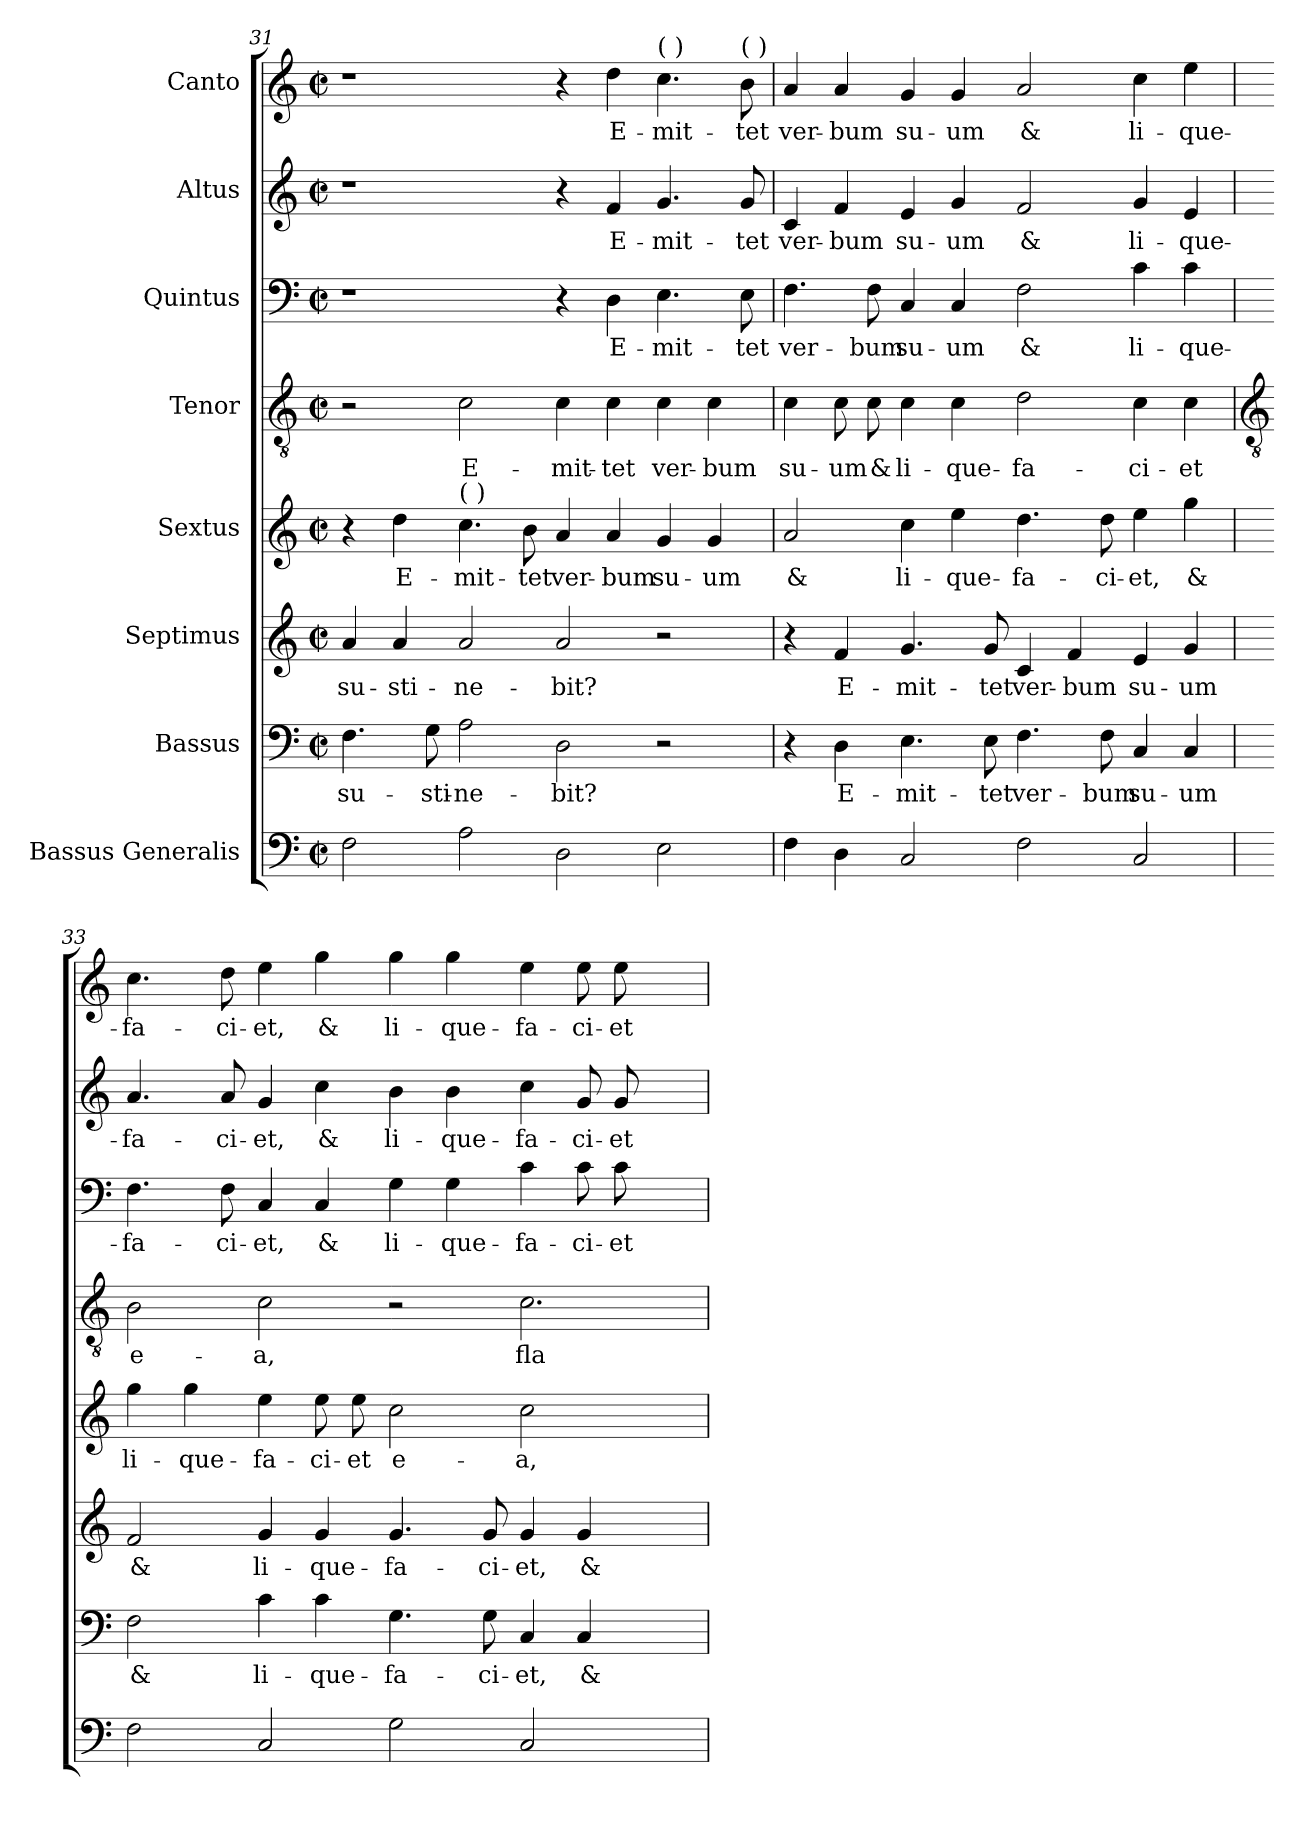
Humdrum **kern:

**kern	**kern	**text	**kern	**text	**kern	**text	**kern	**text	**kern	**text	**kern	**text	**kern	**text
*part8	*part7	*part7	*part6	*part6	*part5	*part5	*part4	*part4	*part3	*part3	*part2	*part2	*part1	*part1
*staff8	*staff7	*staff7	*staff6	*staff6	*staff5	*staff5	*staff4	*staff4	*staff3	*staff3	*staff2	*staff2	*staff1	*staff1
*I"Bassus Generalis	*I"Bassus	*	*I"Septimus	*	*I"Sextus	*	*I"Tenor	*	*I"Quintus	*	*I"Altus	*	*I"Canto	*
*clefF4	*clefF4	*	*clefG2	*	*clefG2	*	*clefGv2	*	*clefF4	*	*clefG2	*	*clefG2	*
*k[]	*k[]	*	*k[]	*	*k[]	*	*k[]	*	*k[]	*	*k[]	*	*k[]	*
*C:	*C:	*	*C:	*	*C:	*	*C:	*	*C:	*	*C:	*	*C:	*
*M4/2	*M4/2	*	*M4/2	*	*M4/2	*	*M4/2	*	*M4/2	*	*M4/2	*	*M4/2	*
*met(c|)	*met(c|)	*	*met(c|)	*	*met(c|)	*	*met(c|)	*	*met(c|)	*	*met(c|)	*	*met(c|)	*
=31	=31	=31	=31	=31	=31	=31	=31	=31	=31	=31	=31	=31	=31	=31
!	!	!LO:LY:b	!	!LO:LY:b	!	!	!	!	!	!	!	!	!	!
2F	4.F	su-	4a	su-	4r	.	2r	.	1r	.	1r	.	1r	.
!	!	!	!	!LO:LY:b	!	!LO:LY:b	!	!	!	!	!	!	!	!
.	.	.	4a	-sti-	4dd	E-	.	.	.	.	.	.	.	.
!	!	!LO:LY:b	!	!	!	!	!	!	!	!	!	!	!	!
.	8G	-sti-	.	.	.	.	.	.	.	.	.	.	.	.
!	!	!	!	!	!LO:TX:a:t=(  )	!	!	!	!	!	!	!	!	!
!	!	!LO:LY:b	!	!LO:LY:b	!	!LO:LY:b	!	!LO:LY:b	!	!	!	!	!	!
2A	2A	-ne-	2a	-ne-	4.cc	-mit-	2c	E-	.	.	.	.	.	.
!	!	!	!	!	!	!LO:LY:b	!	!	!	!	!	!	!	!
.	.	.	.	.	8b	-tet	.	.	.	.	.	.	.	.
!	!	!LO:LY:b	!	!LO:LY:b	!	!LO:LY:b	!	!LO:LY:b	!	!	!	!	!	!
2D	2D	-bit?	2a	-bit?	4a	ver-	4c	-mit-	4r	.	4r	.	4r	.
!	!	!	!	!	!	!LO:LY:b	!	!LO:LY:b	!	!LO:LY:b	!	!LO:LY:b	!	!LO:LY:b
.	.	.	.	.	4a	-bum	4c	-tet	4D	E-	4f	E-	4dd	E-
!	!	!	!	!	!	!	!	!	!	!	!	!	!LO:TX:a:t=(  )	!
!	!	!	!	!	!	!LO:LY:b	!	!LO:LY:b	!	!LO:LY:b	!	!LO:LY:b	!	!LO:LY:b
2E	2r	.	2r	.	4g	su-	4c	ver-	4.E	-mit-	4.g	-mit-	4.cc	-mit-
!	!	!	!	!	!	!LO:LY:b	!	!LO:LY:b	!	!	!	!	!	!
.	.	.	.	.	4g	-um	4c	-bum	.	.	.	.	.	.
!	!	!	!	!	!	!	!	!	!	!	!	!	!LO:TX:a:t=(  )	!
!	!	!	!	!	!	!	!	!	!	!LO:LY:b	!	!LO:LY:b	!	!LO:LY:b
.	.	.	.	.	.	.	.	.	8E	-tet	8g	-tet	8b	-tet
=32	=32	=32	=32	=32	=32	=32	=32	=32	=32	=32	=32	=32	=32	=32
!	!	!	!	!	!	!LO:LY:b	!	!LO:LY:b	!	!LO:LY:b	!	!LO:LY:b	!	!LO:LY:b
4F	4r	.	4r	.	2a	&	4c	su-	4.F	ver-	4c	ver-	4a	ver-
!	!	!LO:LY:b	!	!LO:LY:b	!	!	!	!LO:LY:b	!	!	!	!LO:LY:b	!	!LO:LY:b
4D	4D	E-	4f	E-	.	.	8c	-um	.	.	4f	-bum	4a	-bum
!	!	!	!	!	!	!	!	!LO:LY:b	!	!LO:LY:b	!	!	!	!
.	.	.	.	.	.	.	8c	&	8F	-bum	.	.	.	.
!	!	!LO:LY:b	!	!LO:LY:b	!	!LO:LY:b	!	!LO:LY:b	!	!LO:LY:b	!	!LO:LY:b	!	!LO:LY:b
2C	4.E	-mit-	4.g	-mit-	4cc	li-	4c	li-	4C	su-	4e	su-	4g	su-
!	!	!	!	!	!	!LO:LY:b	!	!LO:LY:b	!	!LO:LY:b	!	!LO:LY:b	!	!LO:LY:b
.	.	.	.	.	4ee	-que-	4c	-que-	4C	-um	4g	-um	4g	-um
!	!	!LO:LY:b	!	!LO:LY:b	!	!	!	!	!	!	!	!	!	!
.	8E	-tet	8g	-tet	.	.	.	.	.	.	.	.	.	.
!	!	!LO:LY:b	!	!LO:LY:b	!	!LO:LY:b	!	!LO:LY:b	!	!LO:LY:b	!	!LO:LY:b	!	!LO:LY:b
2F	4.F	ver-	4c	ver-	4.dd	-fa-	2d	-fa-	2F	&	2f	&	2a	&
!	!	!	!	!LO:LY:b	!	!	!	!	!	!	!	!	!	!
.	.	.	4f	-bum	.	.	.	.	.	.	.	.	.	.
!	!	!LO:LY:b	!	!	!	!LO:LY:b	!	!	!	!	!	!	!	!
.	8F	-bum	.	.	8dd	-ci-	.	.	.	.	.	.	.	.
!	!	!LO:LY:b	!	!LO:LY:b	!	!LO:LY:b	!	!LO:LY:b	!	!LO:LY:b	!	!LO:LY:b	!	!LO:LY:b
2C	4C	su-	4e	su-	4ee	-et,	4c	-ci-	4c	li-	4g	li-	4cc	li-
!	!	!LO:LY:b	!	!LO:LY:b	!	!LO:LY:b	!	!LO:LY:b	!	!LO:LY:b	!	!LO:LY:b	!	!LO:LY:b
.	4C	-um	4g	-um	4gg	&	4c	-et	4c	-que-	4e	-que-	4ee	-que-
!!LO:LB:g=z
=33	=33	=33	=33	=33	=33	=33	=33	=33	=33	=33	=33	=33	=33	=33
*	*	*	*	*	*	*	*clefGv2	*	*	*	*	*	*	*
!	!	!LO:LY:b	!	!LO:LY:b	!	!LO:LY:b	!	!LO:LY:b	!	!LO:LY:b	!	!LO:LY:b	!	!LO:LY:b
2F	2F	&	2f	&	4gg	li-	2B	e-	4.F	-fa-	4.a	-fa-	4.cc	-fa-
!	!	!	!	!	!	!LO:LY:b	!	!	!	!	!	!	!	!
.	.	.	.	.	4gg	-que-	.	.	.	.	.	.	.	.
!	!	!	!	!	!	!	!	!	!	!LO:LY:b	!	!LO:LY:b	!	!LO:LY:b
.	.	.	.	.	.	.	.	.	8F	-ci-	8a	-ci-	8dd	-ci-
!	!	!LO:LY:b	!	!LO:LY:b	!	!LO:LY:b	!	!LO:LY:b	!	!LO:LY:b	!	!LO:LY:b	!	!LO:LY:b
2C	4c	li-	4g	li-	4ee	-fa-	2c	-a,	4C	-et,	4g	-et,	4ee	-et,
!	!	!LO:LY:b	!	!LO:LY:b	!	!LO:LY:b	!	!	!	!LO:LY:b	!	!LO:LY:b	!	!LO:LY:b
.	4c	-que-	4g	-que-	8ee	-ci-	.	.	4C	&	4cc	&	4gg	&
!	!	!	!	!	!	!LO:LY:b	!	!	!	!	!	!	!	!
.	.	.	.	.	8ee	-et	.	.	.	.	.	.	.	.
!	!	!LO:LY:b	!	!LO:LY:b	!	!LO:LY:b	!	!	!	!LO:LY:b	!	!LO:LY:b	!	!LO:LY:b
2G	4.G	-fa-	4.g	-fa-	2cc	e-	2r	.	4G	li-	4b	li-	4gg	li-
!	!	!	!	!	!	!	!	!	!	!LO:LY:b	!	!LO:LY:b	!	!LO:LY:b
.	.	.	.	.	.	.	.	.	4G	-que-	4b	-que-	4gg	-que-
!	!	!LO:LY:b	!	!LO:LY:b	!	!	!	!	!	!	!	!	!	!
.	8G	-ci-	8g	-ci-	.	.	.	.	.	.	.	.	.	.
!	!	!LO:LY:b	!	!LO:LY:b	!	!LO:LY:b	!	!LO:LY:b	!	!LO:LY:b	!	!LO:LY:b	!	!LO:LY:b
2C	4C	-et,	4g	-et,	2cc	-a,	2.c	fla-	4c	-fa-	4cc	-fa-	4ee	-fa-
!	!	!LO:LY:b	!	!LO:LY:b	!	!	!	!	!	!LO:LY:b	!	!LO:LY:b	!	!LO:LY:b
.	4C	&	4g	&	.	.	.	.	8c	-ci-	8g	-ci-	8ee	-ci-
!	!	!	!	!	!	!	!	!	!	!LO:LY:b	!	!LO:LY:b	!	!LO:LY:b
.	.	.	.	.	.	.	.	.	8c	-et	8g	-et	8ee	-et
4ryy	4ryy	.	4ryy	.	4ryy	.	.	.	4ryy	.	4ryy	.	4ryy	.
=	=	=	=	=	=	=	=	=	=	=	=	=	=	=
*-	*-	*-	*-	*-	*-	*-	*-	*-	*-	*-	*-	*-	*-	*-
